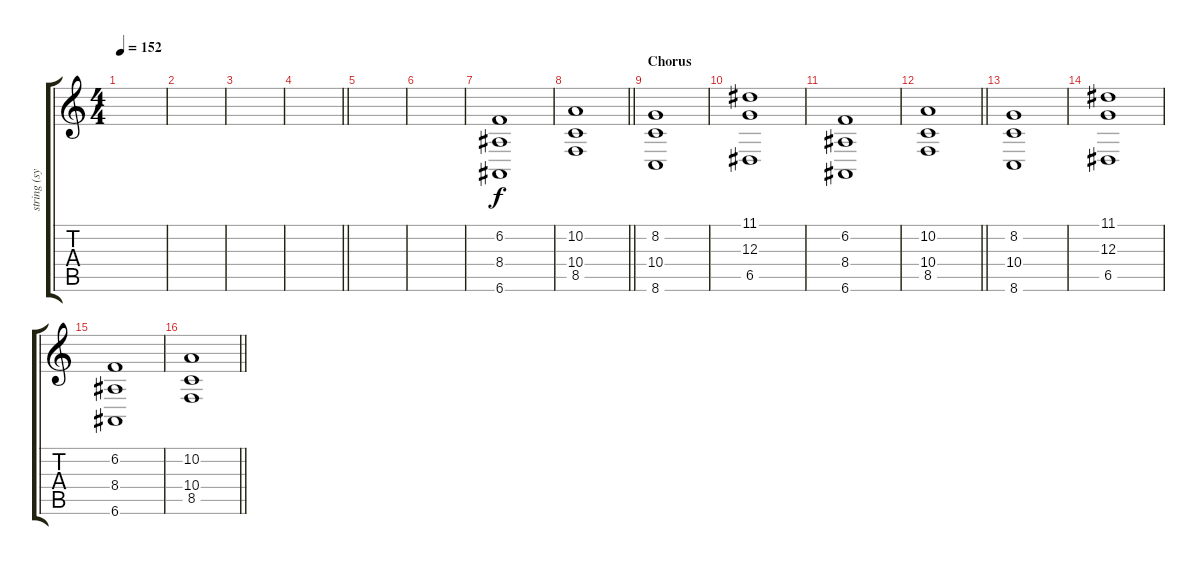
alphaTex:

\track ("string (synth stereo)" "string (sy") {instrument synthstrings2}
\staff {score tabs}
\tuning (E4 B3 G3 D3 A2 E2) {hide}
\ts (4 4)
\tempo 152
\clef g2
\ks c
|
|
|
\barLineRight lightlight
|
|
|
(6.2 8.4 6.6).1{volume 8} |
\barLineRight lightlight
(10.2 10.4 8.5).1 |
\section ("" "Chorus")
(8.2 10.4 8.6).1 |
(11.1 12.3 6.5).1 |
(6.2 8.4 6.6).1 |
\barLineRight lightlight
(10.2 10.4 8.5).1 |
(8.2 10.4 8.6).1 |
(11.1 12.3 6.5).1 |
(6.2 8.4 6.6).1 |
\barLineRight lightlight
(10.2 10.4 8.5).1
